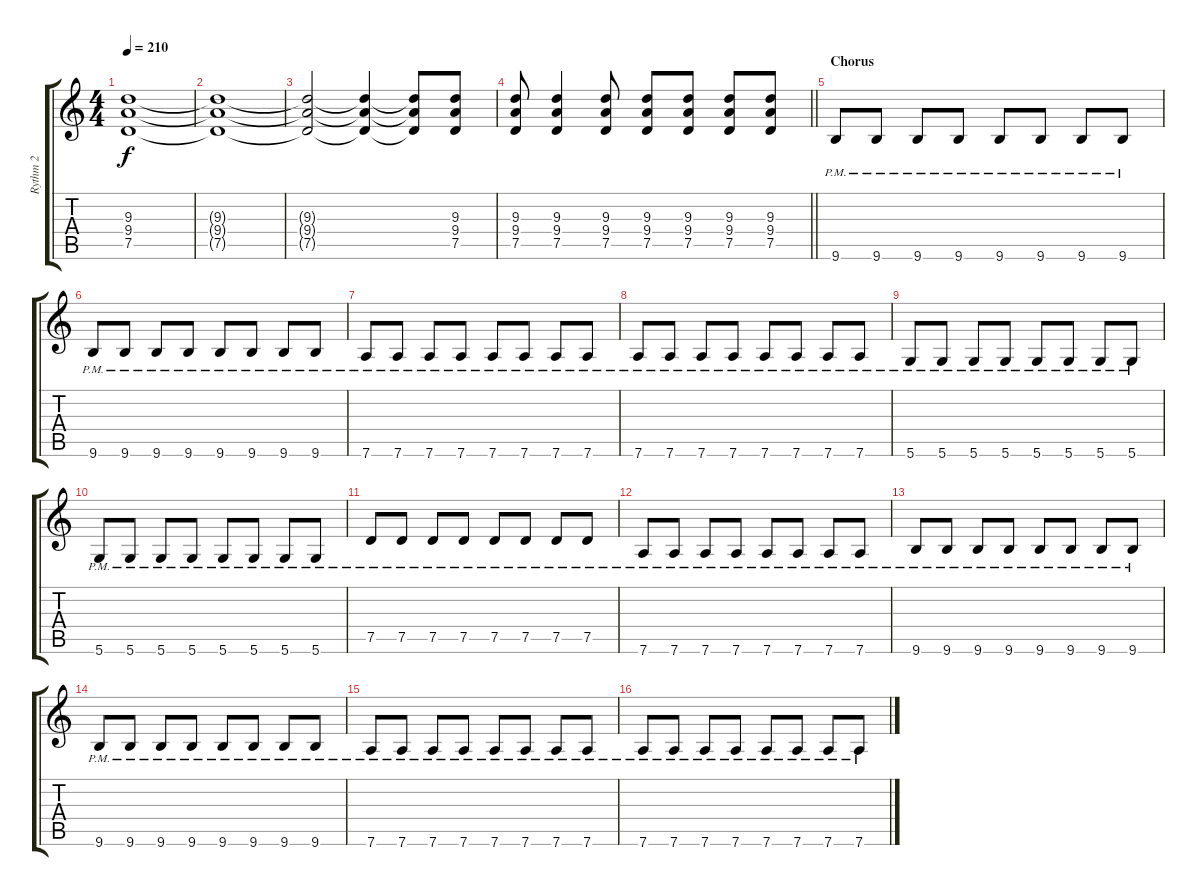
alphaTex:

\track ("Rythm 2" "Rythm 2") {instrument distortionguitar}
\staff {score tabs}
\tuning (D4 A3 F3 C3 G2 D2) {hide}
\ts (4 4)
\tempo 210
\clef g2
\ks c
(9.3 9.4 7.5).1{dy f} |
(9.3{t} 9.4{t} 7.5{t}).1 |
(9.3{t} 9.4{t} 7.5{t}).2 (9.3{t} 9.4{t} 7.5{t}).4 (9.3{t} 9.4{t} 7.5{t}).8 (9.3 9.4 7.5).8 |
\barLineRight lightlight
(9.3 9.4 7.5).8 (9.3 9.4 7.5).4 (9.3 9.4 7.5).8 (9.3 9.4 7.5).8 (9.3 9.4 7.5).8 (9.3 9.4 7.5).8 (9.3 9.4 7.5).8 |
\section ("" "Chorus")
9.6{pm}.8 9.6{pm}.8 9.6{pm}.8 9.6{pm}.8 9.6{pm}.8 9.6{pm}.8 9.6{pm}.8 9.6{pm}.8 |
9.6{pm}.8 9.6{pm}.8 9.6{pm}.8 9.6{pm}.8 9.6{pm}.8 9.6{pm}.8 9.6{pm}.8 9.6{pm}.8 |
7.6{pm}.8 7.6{pm}.8 7.6{pm}.8 7.6{pm}.8 7.6{pm}.8 7.6{pm}.8 7.6{pm}.8 7.6{pm}.8 |
7.6{pm}.8 7.6{pm}.8 7.6{pm}.8 7.6{pm}.8 7.6{pm}.8 7.6{pm}.8 7.6{pm}.8 7.6{pm}.8 |
5.6{pm}.8 5.6{pm}.8 5.6{pm}.8 5.6{pm}.8 5.6{pm}.8 5.6{pm}.8 5.6{pm}.8 5.6{pm}.8 |
5.6{pm}.8 5.6{pm}.8 5.6{pm}.8 5.6{pm}.8 5.6{pm}.8 5.6{pm}.8 5.6{pm}.8 5.6{pm}.8 |
7.5{pm}.8 7.5{pm}.8 7.5{pm}.8 7.5{pm}.8 7.5{pm}.8 7.5{pm}.8 7.5{pm}.8 7.5{pm}.8 |
7.6{pm}.8 7.6{pm}.8 7.6{pm}.8 7.6{pm}.8 7.6{pm}.8 7.6{pm}.8 7.6{pm}.8 7.6{pm}.8 |
9.6{pm}.8 9.6{pm}.8 9.6{pm}.8 9.6{pm}.8 9.6{pm}.8 9.6{pm}.8 9.6{pm}.8 9.6{pm}.8 |
9.6{pm}.8 9.6{pm}.8 9.6{pm}.8 9.6{pm}.8 9.6{pm}.8 9.6{pm}.8 9.6{pm}.8 9.6{pm}.8 |
7.6{pm}.8 7.6{pm}.8 7.6{pm}.8 7.6{pm}.8 7.6{pm}.8 7.6{pm}.8 7.6{pm}.8 7.6{pm}.8 |
7.6{pm}.8 7.6{pm}.8 7.6{pm}.8 7.6{pm}.8 7.6{pm}.8 7.6{pm}.8 7.6{pm}.8 7.6{pm}.8
